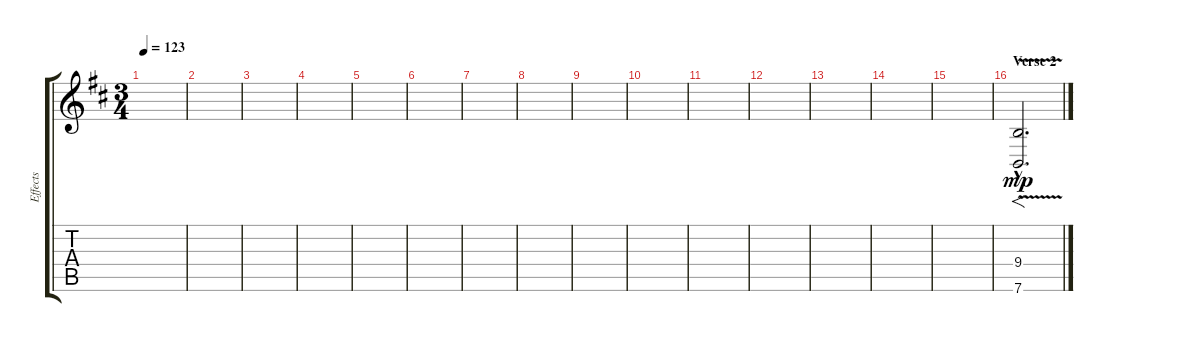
\track ("Effects" "Effects") {instrument lead2sawtooth}
\staff {score tabs}
\tuning (E4 B3 G3 D3 A2 E2) {hide}
\ts (3 4)
\tempo 123
\clef g2
\ks d
|
|
|
\section ("" "")
|
|
|
|
\section ("" "")
|
|
|
|
\section ("" "")
|
|
|
|
\section ("" "Verse 2")
(9.4{hac} 7.6{v hac}).2{f d dy mp volume 10 instrument lead2sawtooth}
